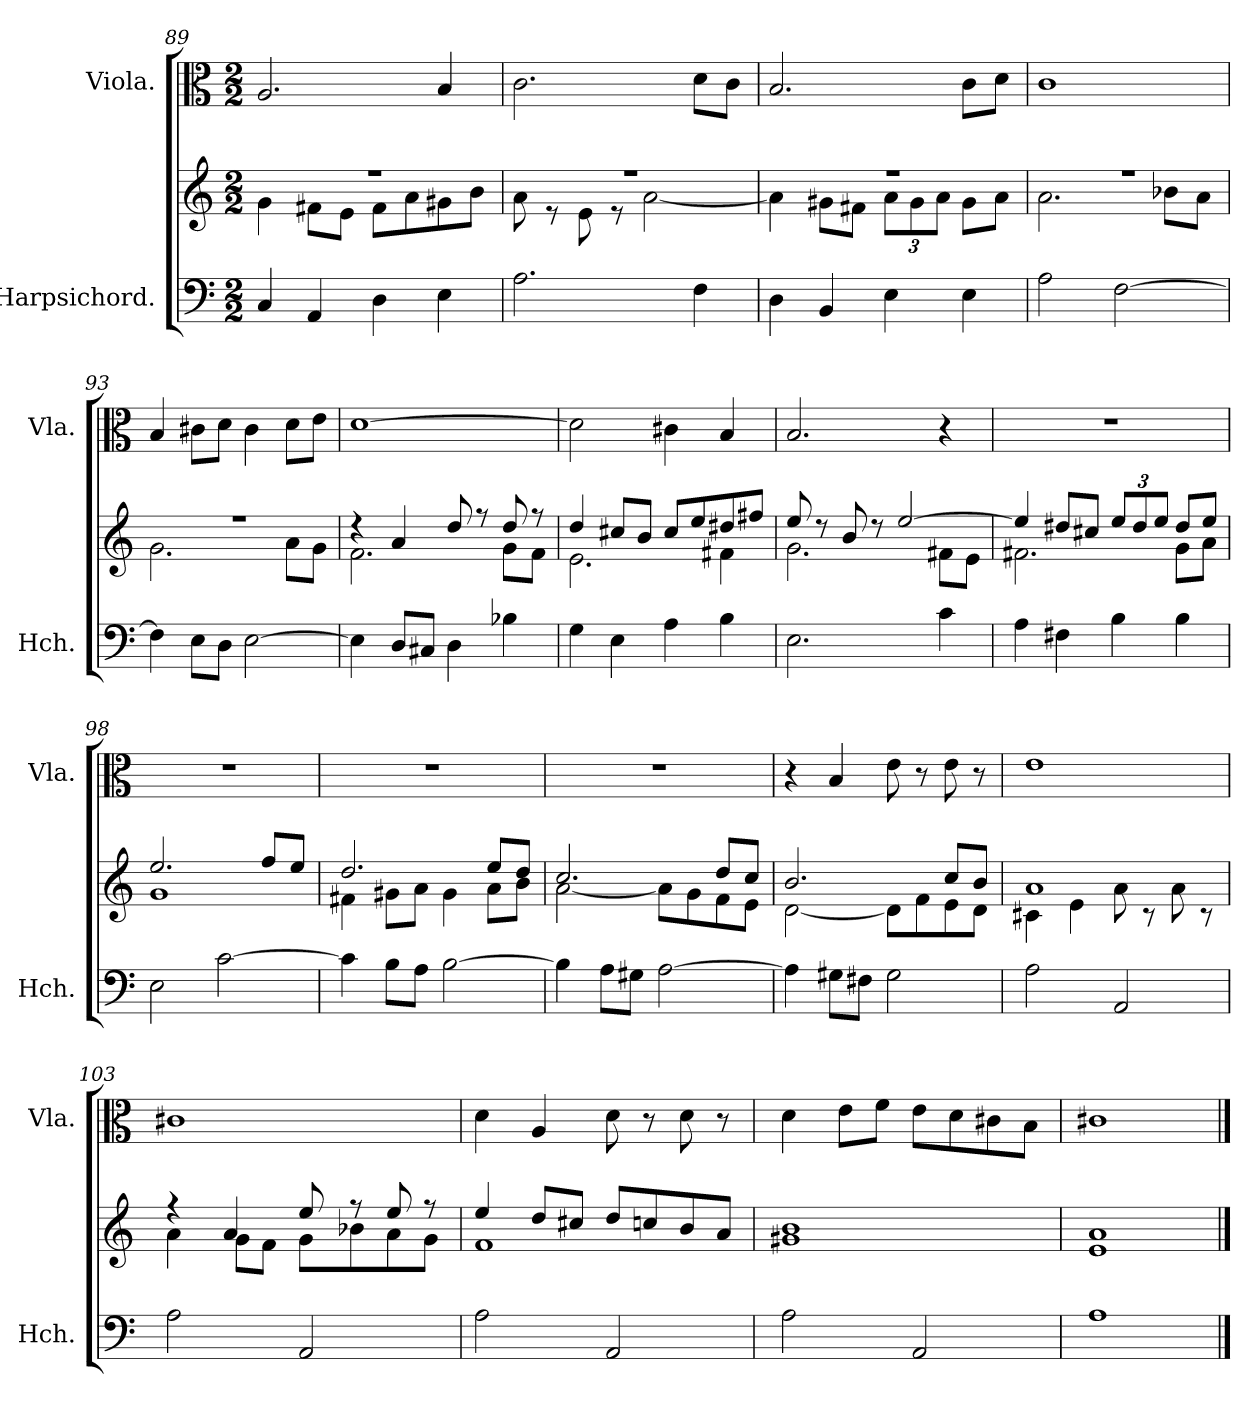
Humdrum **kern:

**kern	**kern	**kern
*part2	*part2	*part1
*staff3	*staff2	*staff1
*I"Harpsichord.	*	*I"Viola.
*I'Hch.	*	*I'Vla.
*clefF4	*clefG2	*clefC3
*k[]	*k[]	*k[]
*M2/2	*M2/2	*M2/2
=89	=89	=89
*	*^	*
4C/	1r	4g\	2.A/
4AA/	.	8f#X\L	.
.	.	8e\J	.
4D\	.	8f#\L	.
.	.	8a\	.
4E\	.	8g#X\	4B/
.	.	8b\J	.
=90	=90	=90	=90
2.A\	1r	8a\	2.c\
.	.	8r	.
.	.	8e\	.
.	.	8r	.
.	.	[2a\	.
4F\	.	.	8d\L
.	.	.	8c\J
=91	=91	=91	=91
4D\	1r	4a\]	2.B/
4BB/	.	8g#X\L	.
.	.	8f#X\J	.
*	*	*Xbrackettup	*
4E\	.	12a\L	.
.	.	12g#\	.
.	.	12a\J	.
4E\	.	8g#\L	8c\L
.	.	8a\J	8d\J
=92	=92	=92	=92
2A\	1r	2.a\	1c
[2F\	.	.	.
.	.	8b-X\L	.
.	.	8a\J	.
=93	=93	=93	=93
4F\]	1r	2.g\	4B/
8E\L	.	.	8c#X\L
8D\J	.	.	8d\J
[2E\	.	.	4c#\
.	.	8a\L	8d\L
.	.	8g\J	8e\J
=94	=94	=94	=94
4E\]	4r	2.f\	[1d
8D/L	4a/	.	.
8C#X/J	.	.	.
4D\	8dd/	.	.
.	8r	.	.
4B-X\	8dd/	8g\L	.
.	8r	8f\J	.
=95	=95	=95	=95
4G\	4dd/	2.e\	2d\]
4E\	8cc#X/L	.	.
.	8b/J	.	.
4A\	8cc#/L	.	4c#X\
.	8ee/	.	.
4B\	8dd#X/	4f#X\	4B/
.	8ff#X/J	.	.
=96	=96	=96	=96
2.E\	8ee/	2.g\	2.B/
.	8r	.	.
.	8b/	.	.
.	8r	.	.
.	[2ee/	.	.
4c\	.	8f#X\L	4r
.	.	8e\J	.
=97	=97	=97	=97
4A\	4ee/]	2.f#X\	1r
4F#X\	8dd#X/L	.	.
.	8cc#X/J	.	.
4B\	12ee/L	.	.
.	12dd#/	.	.
.	12ee/J	.	.
4B\	8dd#/L	8g\L	.
.	8ee/J	8a\J	.
=98	=98	=98	=98
2E\	2.ee/	1g	1r
[2c\	.	.	.
.	8ff/L	.	.
.	8ee/J	.	.
=99	=99	=99	=99
4c\]	2.dd/	4f#X\	1r
8B\L	.	8g#X\L	.
8A\J	.	8a\J	.
[2B\	.	4g#\	.
.	8ee/L	8a\L	.
.	8dd/J	8b\J	.
=100	=100	=100	=100
4B\]	2.cc/	[2a\	1r
8A\L	.	.	.
8G#X\J	.	.	.
[2A\	.	8a\L]	.
.	.	8g\	.
.	8dd/L	8f\	.
.	8cc/J	8e\J	.
=101	=101	=101	=101
4A\]	2.b/	[2d\	4r
8G#X\L	.	.	4B/
8F#X\J	.	.	.
2G#\	.	8d\L]	8e\
.	.	8f\	8r
.	8cc/L	8e\	8e\
.	8b/J	8d\J	8r
=102	=102	=102	=102
2A\	1a	4c#X\	1e
.	.	4e\	.
2AA/	.	8a\	.
.	.	8r	.
.	.	8a\	.
.	.	8r	.
=103	=103	=103	=103
2A\	4r	4a\	1c#X
.	4a/	8g\L	.
.	.	8f\J	.
2AA/	8ee/	8g\L	.
.	8r	8b-X\	.
.	8ee/	8a\	.
.	8r	8g\J	.
=104	=104	=104	=104
2A\	4ee/	1f	4d\
.	8dd/L	.	4A/
.	8cc#X/J	.	.
2AA/	8dd/L	.	8d\
.	8ccn/	.	8r
.	8b/	.	8d\
.	8a/J	.	8r
=105	=105	=105	=105
2A\	1b	1g#X	4d\
.	.	.	8e\L
.	.	.	8f\J
2AA/	.	.	8e\L
.	.	.	8d\
.	.	.	8c#X\
.	.	.	8B\J
=106	=106	=106	=106
1A	1a	1e	1c#X
*	*v	*v	*
==	==	==
*-	*-	*-
